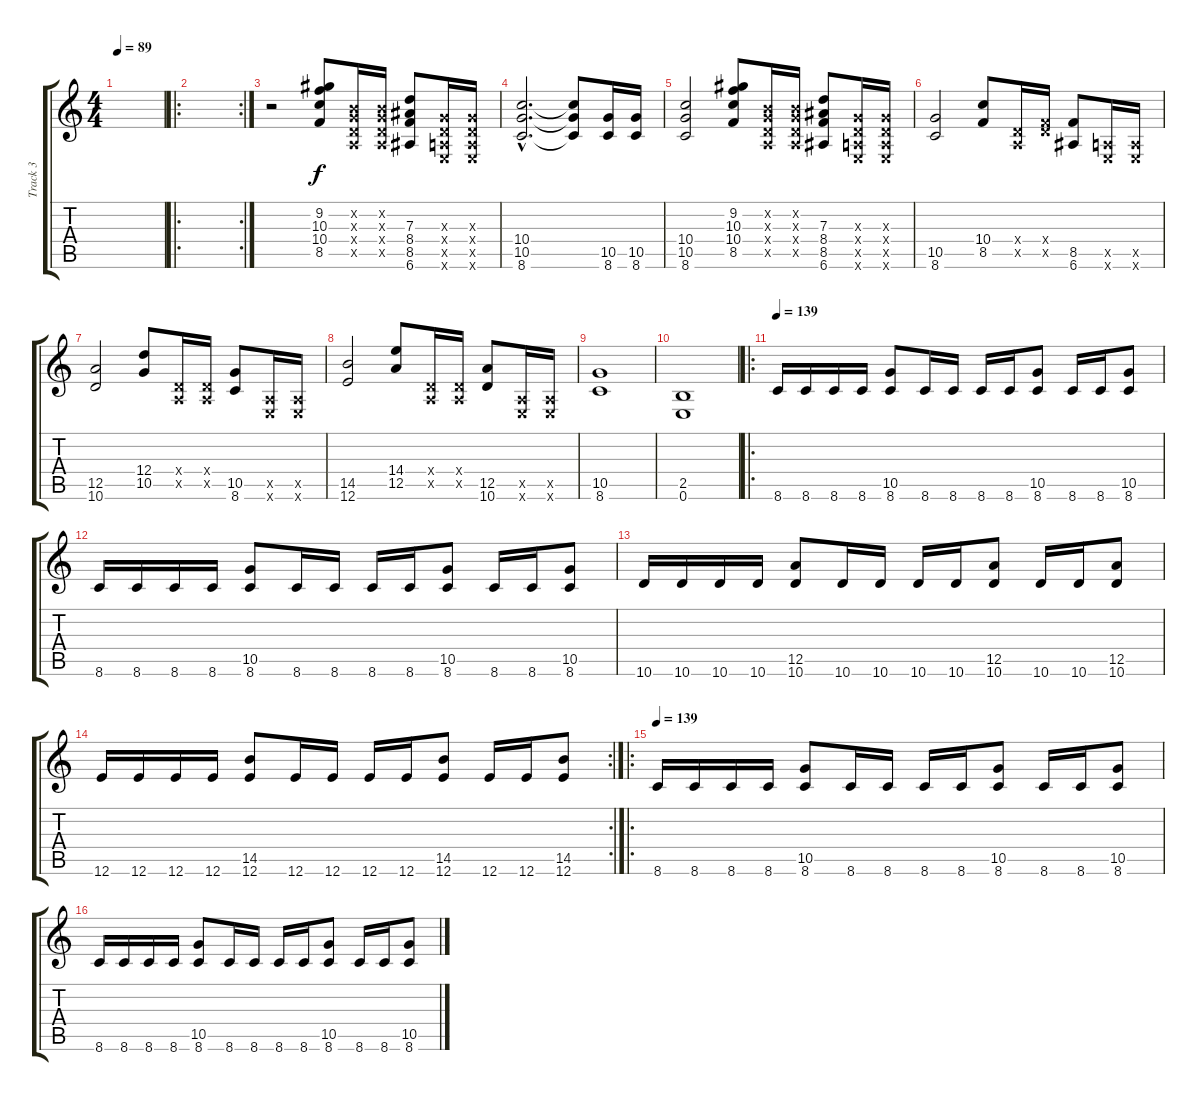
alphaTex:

\track ("Track 3" "Track 3") {instrument distortionguitar}
\staff {score tabs}
\tuning (E4 B3 G3 D3 A2 E2) {hide}
\ts (4 4)
\tempo 89
\clef g2
\ks c
|
\ro
\rc 2
|
r.2 (9.2 10.3 10.4 8.5).8 (0.2{x} 0.3{x} 0.4{x} 0.5{x}).16 (0.2{x} 0.3{x} 0.4{x} 0.5{x}).16 (7.3 8.4 8.5 6.6).8 (0.3{x} 0.4{x} 0.5{x} 0.6{x}).16 (0.3{x} 0.4{x} 0.5{x} 0.6{x}).16 |
(10.4{hac} 10.5{hac} 8.6{hac}).2{d} (10.4{t} 10.5{t} 8.6{t}).8 (10.5 8.6).16 (10.5 8.6).16 |
(10.4 10.5 8.6).2 (9.2 10.3 10.4 8.5).8 (0.2{x} 0.3{x} 0.4{x} 0.5{x}).16 (0.2{x} 0.3{x} 0.4{x} 0.5{x}).16 (7.3 8.4 8.5 6.6).8 (0.3{x} 0.4{x} 0.5{x} 0.6{x}).16 (0.3{x} 0.4{x} 0.5{x} 0.6{x}).16 |
(10.5 8.6).2 (10.4 8.5).8 (0.4{x} 0.5{x}).16 (0.4{x} 8.5{x}).16 (8.5 6.6).8 (0.5{x} 0.6{x}).16 (0.5{x} 0.6{x}).16 |
(12.5 10.6).2 (12.4 10.5).8 (0.4{x} 0.5{x}).16 (0.4{x} 0.5{x}).16 (10.5 8.6).8 (0.5{x} 0.6{x}).16 (0.5{x} 0.6{x}).16 |
(14.5 12.6).2 (14.4 12.5).8 (0.4{x} 0.5{x}).16 (0.4{x} 0.5{x}).16 (12.5 10.6).8 (0.5{x} 0.6{x}).16 (0.5{x} 0.6{x}).16 |
(10.5 8.6).1 |
(2.5 0.6).1 |
\ro
\tempo 139
8.6.16 8.6.16 8.6.16 8.6.16 (10.5 8.6).8 8.6.16 8.6.16 8.6.16 8.6.16 (10.5 8.6).8 8.6.16 8.6.16 (10.5 8.6).8 |
8.6.16 8.6.16 8.6.16 8.6.16 (10.5 8.6).8 8.6.16 8.6.16 8.6.16 8.6.16 (10.5 8.6).8 8.6.16 8.6.16 (10.5 8.6).8 |
10.6.16 10.6.16 10.6.16 10.6.16 (12.5 10.6).8 10.6.16 10.6.16 10.6.16 10.6.16 (12.5 10.6).8 10.6.16 10.6.16 (12.5 10.6).8 |
\rc 2
12.6.16 12.6.16 12.6.16 12.6.16 (14.5 12.6).8 12.6.16 12.6.16 12.6.16 12.6.16 (14.5 12.6).8 12.6.16 12.6.16 (14.5 12.6).8 |
\ro
\tempo 139
8.6.16 8.6.16 8.6.16 8.6.16 (10.5 8.6).8 8.6.16 8.6.16 8.6.16 8.6.16 (10.5 8.6).8 8.6.16 8.6.16 (10.5 8.6).8 |
8.6.16 8.6.16 8.6.16 8.6.16 (10.5 8.6).8 8.6.16 8.6.16 8.6.16 8.6.16 (10.5 8.6).8 8.6.16 8.6.16 (10.5 8.6).8
